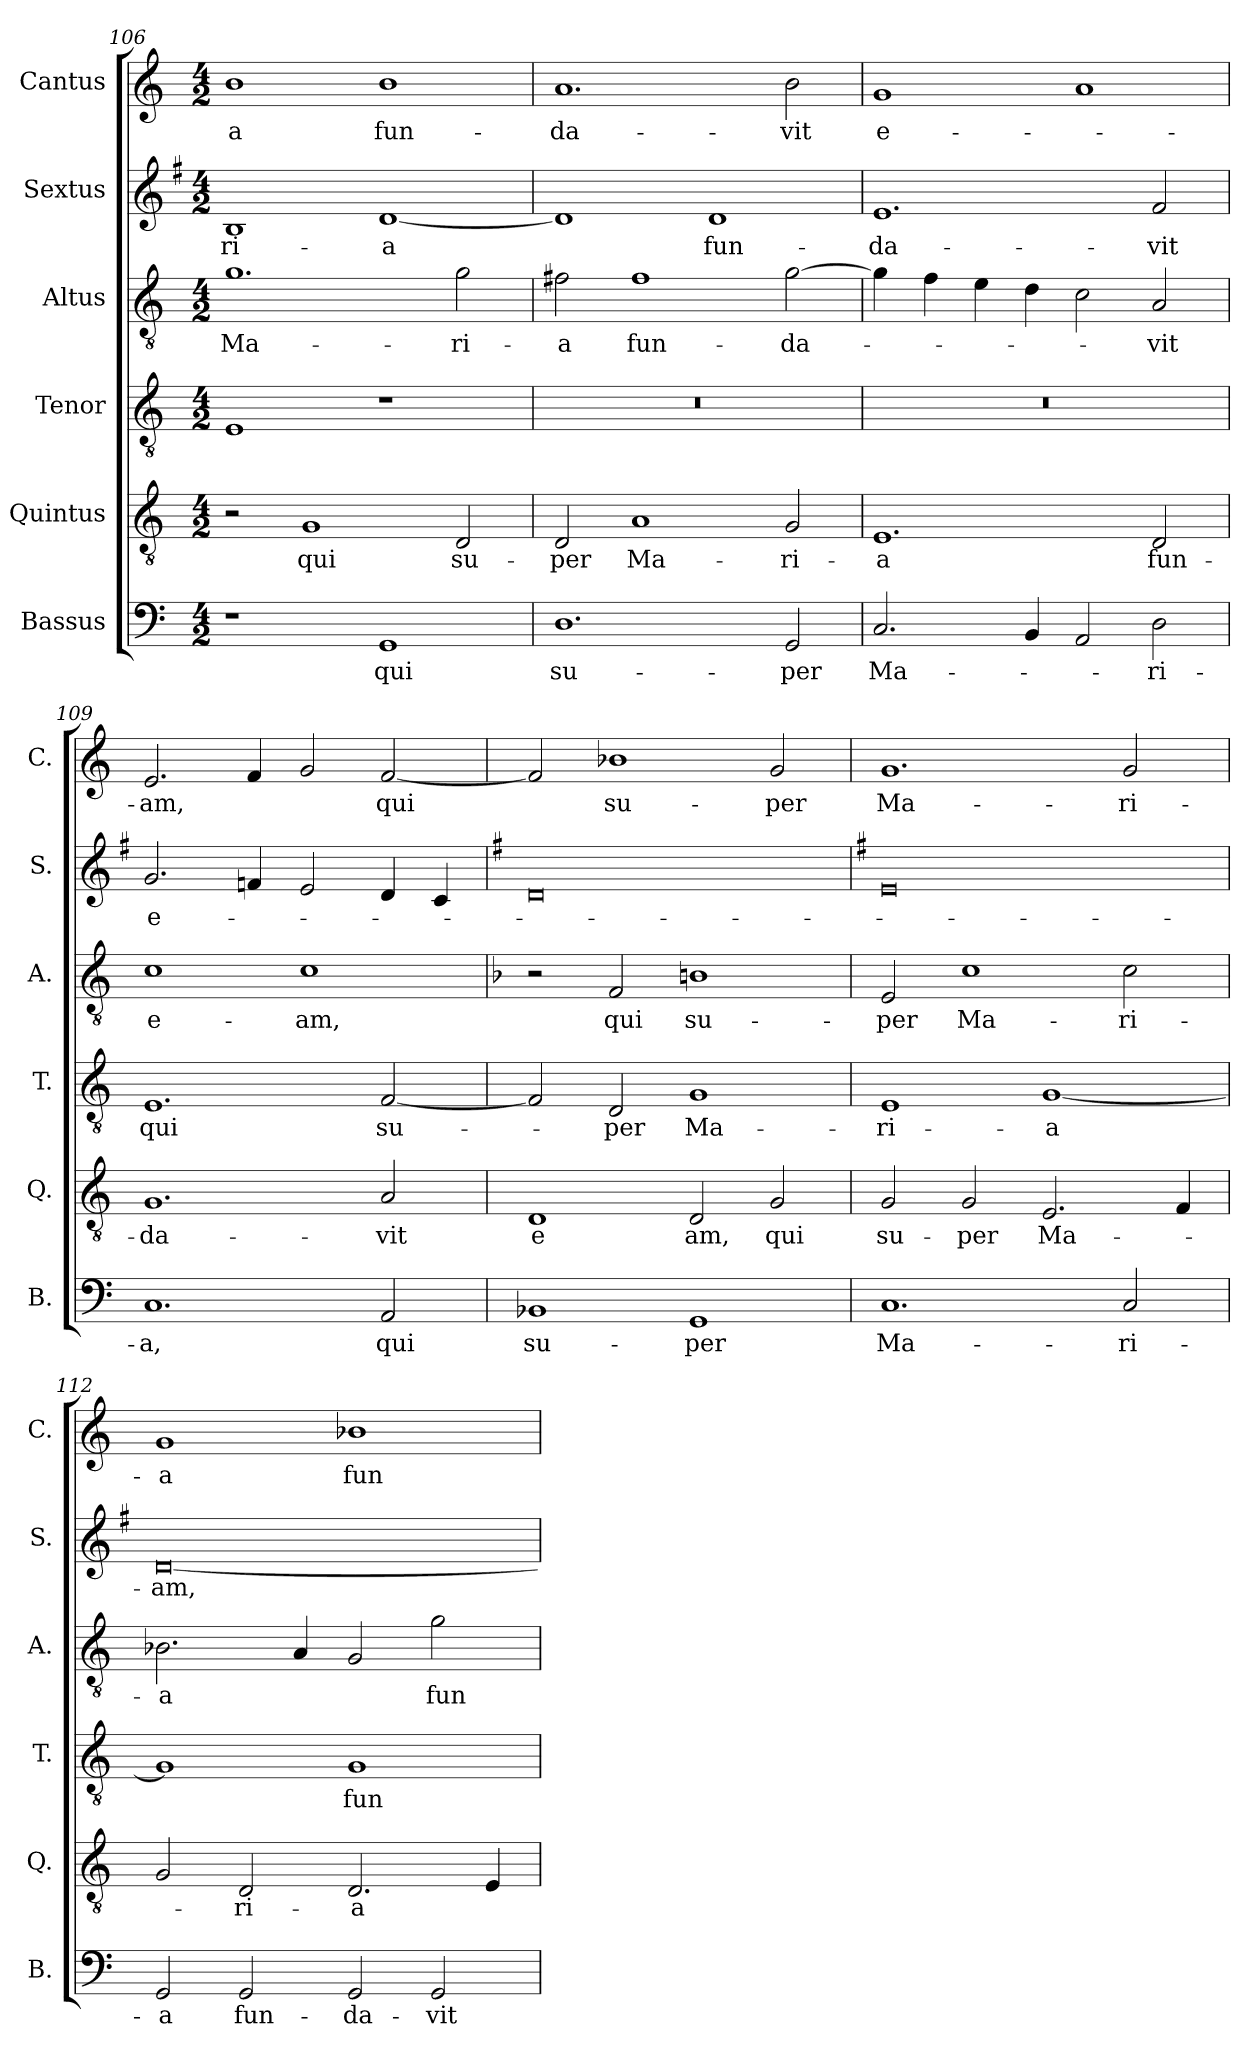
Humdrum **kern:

**kern	**text	**kern	**text	**kern	**text	**kern	**text	**kern	**text	**kern	**text
*part6	*part6	*part5	*part5	*part4	*part4	*part3	*part3	*part2	*part2	*part1	*part1
*staff6	*staff6	*staff5	*staff5	*staff4	*staff4	*staff3	*staff3	*staff2	*staff2	*staff1	*staff1
*I"Bassus	*	*I"Quintus	*	*I"Tenor	*	*I"Altus	*	*I"Sextus	*	*I"Cantus	*
*I'B.	*	*I'Q.	*	*I'T.	*	*I'A.	*	*I'S.	*	*I'C.	*
*clefF4	*	*clefGv2	*	*clefGv2	*	*clefGv2	*	*clefG2	*	*clefG2	*
*k[]	*	*k[]	*	*k[]	*	*k[]	*	*k[f#]	*	*k[]	*
*M4/2	*	*M4/2	*	*M4/2	*	*M4/2	*	*M4/2	*	*M4/2	*
=106	=106	=106	=106	=106	=106	=106	=106	=106	=106	=106	=106
!	!	!	!	!	!	!	!LO:LY:b	!	!LO:LY:b	!	!LO:LY:b
1r	.	2r	.	1E	.	1.g	Ma-	1B	-ri-	1b	-a
!	!	!	!LO:LY:b	!	!	!	!	!	!	!	!
.	.	1G	qui	.	.	.	.	.	.	.	.
!	!LO:LY:b	!	!	!	!	!	!	!	!LO:LY:b	!	!LO:LY:b
1GG	qui	.	.	1r	.	.	.	[1d	-a	1b	fun-
!	!	!	!LO:LY:b	!	!	!	!LO:LY:b	!	!	!	!
.	.	2D/	su-	.	.	2g\	-ri-	.	.	.	.
=107	=107	=107	=107	=107	=107	=107	=107	=107	=107	=107	=107
!	!LO:LY:b	!	!LO:LY:b	!	!	!	!LO:LY:b	!	!	!	!LO:LY:b
1.D	su-	2D/	-per	0r	.	2f#X\	-a	1d]	.	1.a	-da-
!	!	!	!LO:LY:b	!	!	!	!LO:LY:b	!	!	!	!
.	.	1A	Ma-	.	.	1f#	fun-	.	.	.	.
!	!	!	!	!	!	!	!	!	!LO:LY:b	!	!
.	.	.	.	.	.	.	.	1d	fun-	.	.
!	!LO:LY:b	!	!LO:LY:b	!	!	!	!LO:LY:b	!	!	!	!LO:LY:b
2GG/	-per	2G/	-ri-	.	.	[2g\	-da-	.	.	2b\	-vit
=108	=108	=108	=108	=108	=108	=108	=108	=108	=108	=108	=108
!	!LO:LY:b	!	!LO:LY:b	!	!	!	!	!	!LO:LY:b	!	!LO:LY:b
2.C/	Ma-	1.E	-a	0r	.	4g\]	.	1.e	-da-	1g	e-
.	.	.	.	.	.	4f\	.	.	.	.	.
.	.	.	.	.	.	4e\	.	.	.	.	.
4BB/	.	.	.	.	.	4d\	.	.	.	.	.
2AA/	.	.	.	.	.	2c\	.	.	.	1a	.
!	!LO:LY:b	!	!LO:LY:b	!	!	!	!LO:LY:b	!	!LO:LY:b	!	!
2D\	-ri-	2D/	fun-	.	.	2A/	-vit	2f#/	-vit	.	.
=109	=109	=109	=109	=109	=109	=109	=109	=109	=109	=109	=109
!	!LO:LY:b	!	!LO:LY:b	!	!LO:LY:b	!	!LO:LY:b	!	!LO:LY:b	!	!LO:LY:b
1.C	-a,	1.G	-da-	1.E	qui	1c	e-	2.g/	e-	2.e/	-am,
.	.	.	.	.	.	.	.	4fn/	.	4f/	.
!	!	!	!	!	!	!	!LO:LY:b	!	!	!	!
.	.	.	.	.	.	1c	-am,	2e/	.	2g/	.
!	!LO:LY:b	!	!LO:LY:b	!	!LO:LY:b	!	!	!	!	!	!LO:LY:b
2AA/	qui	2A/	-vit	[2F/	su-	.	.	4d/	.	[2f/	qui
.	.	.	.	.	.	.	.	4c/	.	.	.
!!LO:LB:g=z
=110	=110	=110	=110	=110	=110	=110	=110	=110	=110	=110	=110
*k[]	*	*k[]	*	*k[]	*	*k[b-]	*	*k[f#]	*	*k[]	*
!	!LO:LY:b	!	!LO:LY:b	!	!	!	!	!	!	!	!
1BB-X	su-	1D	e	2F/]	.	2r	.	0d	.	2f/]	.
!	!	!	!	!	!LO:LY:b	!	!LO:LY:b	!	!	!	!LO:LY:b
.	.	.	.	2D/	-per	2F/	qui	.	.	1b-X	su-
!	!LO:LY:b	!	!LO:LY:b	!	!LO:LY:b	!	!LO:LY:b	!	!	!	!
1GG	-per	2D/	am,	1G	Ma-	1Bn	su-	.	.	.	.
!	!	!	!LO:LY:b	!	!	!	!	!	!	!	!LO:LY:b
.	.	2G/	qui	.	.	.	.	.	.	2g/	-per
=111	=111	=111	=111	=111	=111	=111	=111	=111	=111	=111	=111
*	*	*	*	*	*	*k[]	*	*k[f#]	*	*	*
!	!LO:LY:b	!	!LO:LY:b	!	!LO:LY:b	!	!LO:LY:b	!	!	!	!LO:LY:b
1.C	Ma-	2G/	su-	1E	-ri-	2E/	-per	0e	.	1.g	Ma-
!	!	!	!LO:LY:b	!	!	!	!LO:LY:b	!	!	!	!
.	.	2G/	-per	.	.	1c	Ma-	.	.	.	.
!	!	!	!LO:LY:b	!	!LO:LY:b	!	!	!	!	!	!
.	.	2.E/	Ma-	[1G	-a	.	.	.	.	.	.
!	!LO:LY:b	!	!	!	!	!	!LO:LY:b	!	!	!	!LO:LY:b
2C/	-ri-	.	.	.	.	2c\	-ri-	.	.	2g/	-ri-
.	.	4F/	.	.	.	.	.	.	.	.	.
=112	=112	=112	=112	=112	=112	=112	=112	=112	=112	=112	=112
!	!LO:LY:b	!	!	!	!	!	!LO:LY:b	!	!LO:LY:b	!	!LO:LY:b
2GG/	-a	2G/	.	1G]	.	2.B-X\	-a	[0d	-am,	1g	-a
!	!LO:LY:b	!	!LO:LY:b	!	!	!	!	!	!	!	!
2GG/	fun-	2D/	-ri-	.	.	.	.	.	.	.	.
.	.	.	.	.	.	4A/	.	.	.	.	.
!	!LO:LY:b	!	!LO:LY:b	!	!LO:LY:b	!	!	!	!	!	!LO:LY:b
2GG/	-da-	2.D/	-a	1G	fun-	2G/	.	.	.	1b-X	fun-
!	!LO:LY:b	!	!	!	!	!	!LO:LY:b	!	!	!	!
2GG/	-vit	.	.	.	.	2g\	fun-	.	.	.	.
.	.	4E/	.	.	.	.	.	.	.	.	.
=	=	=	=	=	=	=	=	=	=	=	=
*-	*-	*-	*-	*-	*-	*-	*-	*-	*-	*-	*-
